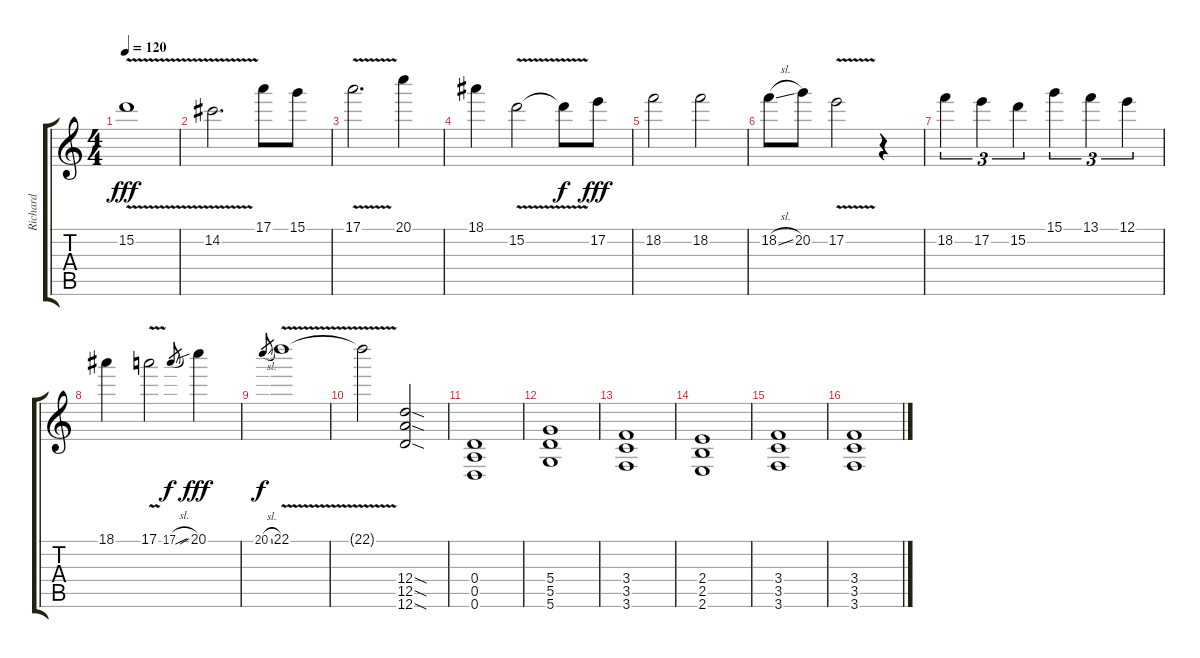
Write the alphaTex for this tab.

\track ("Richard" "Richard") {instrument distortionguitar}
\staff {score tabs}
\tuning (E4 B3 G3 D3 A2 D2) {hide}
\ts (4 4)
\tempo 120
\clef g2
\ks c
15.2{v}.1{dy fff} |
14.2{v}.2{d} 17.1.8 15.1.8 |
17.1{v}.2{d} 20.1.4 |
18.1.4 15.2{v}.2 15.2{t}.8{dy f} 17.2.8{dy fff} |
18.2.2 18.2.2 |
18.2{sl}.8 20.2.8 17.2{v}.2 r.4 |
18.2.4{tu (3 2)} 17.2.4{tu (3 2)} 15.2.4{tu (3 2)} 15.1.4{tu (3 2)} 13.1.4{tu (3 2)} 12.1.4{tu (3 2)} |
18.1.4 17.1{v}.2 17.1{sl}.8{gr dy f} 20.1{sib}.4{dy fff} |
20.1{sl}.8{gr dy f} 22.1{v}.1 |
22.1{t}.2 (12.4{sod} 12.5{sod} 12.6{sod}).2{volume 11} |
(0.4 0.5 0.6).1 |
(5.4 5.5 5.6).1 |
(3.4 3.5 3.6).1 |
(2.4 2.5 2.6).1 |
(3.4 3.5 3.6).1 |
(3.4 3.5 3.6).1
